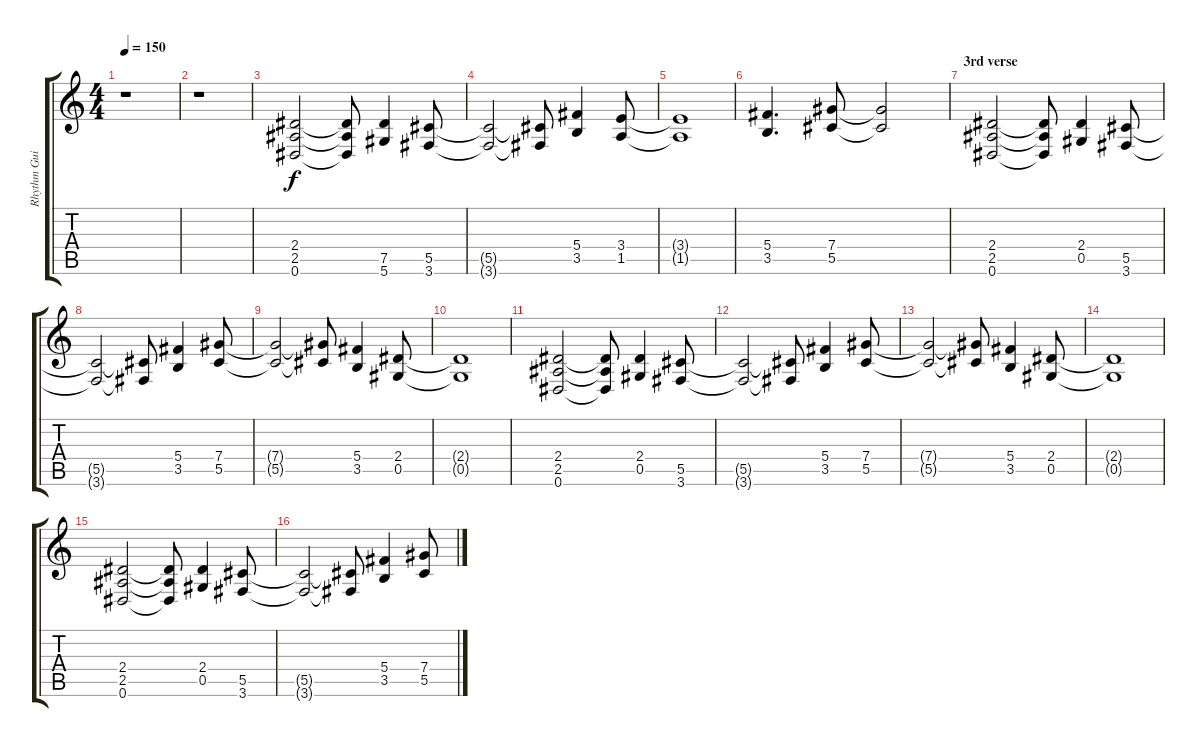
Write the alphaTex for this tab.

\track ("Rhythm Guitar II" "Rhythm Gui") {instrument distortionguitar}
\staff {score tabs}
\tuning (Eb4 Bb3 Gb3 Db3 Ab2 Eb2) {hide}
\ts (4 4)
\tempo 150
\clef g2
\ks c
r.1{dy f} |
r.1 |
(2.4 2.5 0.6).2 (2.4{t} 2.5{t} 0.6{t}).8 (7.5 5.6).4 (5.5 3.6).8 |
(5.5{t} 3.6{t}).2 (5.5{t} 3.6{t}).8 (5.4 3.5).4 (3.4 1.5).8 |
(3.4{t} 1.5{t}).1 |
(5.4 3.5).4{d} (7.4 5.5).8 (7.4{t} 5.5{t}).2 |
\section ("" "3rd verse")
(2.4 2.5 0.6).2 (2.4{t} 2.5{t} 0.6{t}).8 (2.4 0.5).4 (5.5 3.6).8 |
(5.5{t} 3.6{t}).2 (5.5{t} 3.6{t}).8 (5.4 3.5).4 (7.4 5.5).8 |
(7.4{t} 5.5{t}).2 (7.4{t} 5.5{t}).8 (5.4 3.5).4 (2.4 0.5).8 |
(2.4{t} 0.5{t}).1 |
(2.4 2.5 0.6).2 (2.4{t} 2.5{t} 0.6{t}).8 (2.4 0.5).4 (5.5 3.6).8 |
(5.5{t} 3.6{t}).2 (5.5{t} 3.6{t}).8 (5.4 3.5).4 (7.4 5.5).8 |
(7.4{t} 5.5{t}).2 (7.4{t} 5.5{t}).8 (5.4 3.5).4 (2.4 0.5).8 |
(2.4{t} 0.5{t}).1 |
(2.4 2.5 0.6).2 (2.4{t} 2.5{t} 0.6{t}).8 (2.4 0.5).4 (5.5 3.6).8 |
(5.5{t} 3.6{t}).2 (5.5{t} 3.6{t}).8 (5.4 3.5).4 (7.4 5.5).8
